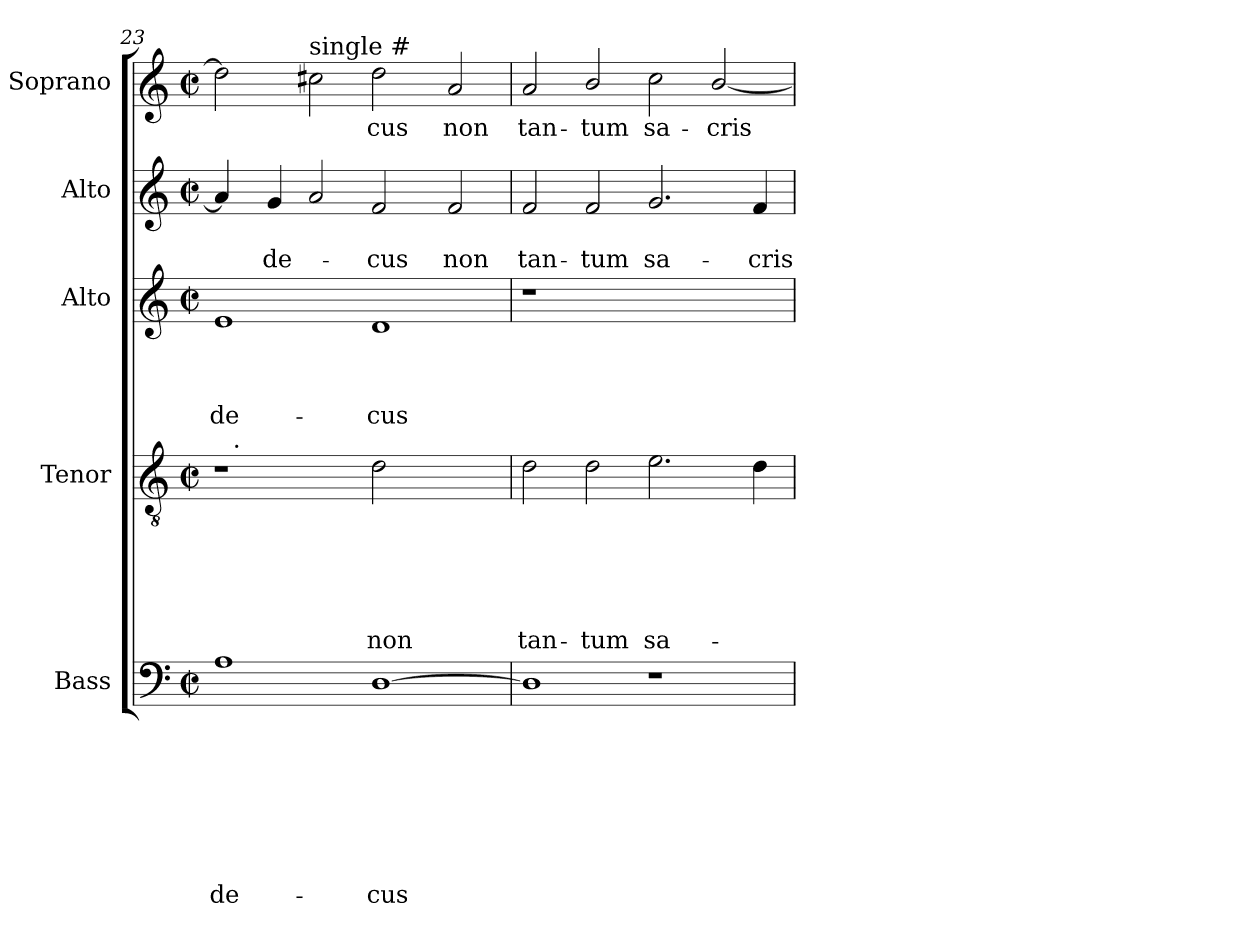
**kern	**text	**text	**text	**text	**text	**text	**text	**text	**kern	**text	**text	**text	**text	**text	**text	**kern	**text	**text	**text	**text	**kern	**text	**text	**kern	**text
*part5	*part5	*part5	*part5	*part5	*part5	*part5	*part5	*part5	*part4	*part4	*part4	*part4	*part4	*part4	*part4	*part3	*part3	*part3	*part3	*part3	*part2	*part2	*part2	*part1	*part1
*staff5	*staff5	*staff5	*staff5	*staff5	*staff5	*staff5	*staff5	*staff5	*staff4	*staff4	*staff4	*staff4	*staff4	*staff4	*staff4	*staff3	*staff3	*staff3	*staff3	*staff3	*staff2	*staff2	*staff2	*staff1	*staff1
*I"Bass	*	*	*	*	*	*	*	*	*I"Tenor	*	*	*	*	*	*	*I"Alto	*	*	*	*	*I"Alto	*	*	*I"Soprano	*
*I'B.	*	*	*	*	*	*	*	*	*I'T.	*	*	*	*	*	*	*I'A.	*	*	*	*	*I'A.	*	*	*I'S.	*
*clefF4	*	*	*	*	*	*	*	*	*clefGv2	*	*	*	*	*	*	*clefG2	*	*	*	*	*clefG2	*	*	*clefG2	*
*k[]	*	*	*	*	*	*	*	*	*k[]	*	*	*	*	*	*	*k[]	*	*	*	*	*k[]	*	*	*k[]	*
*C:	*	*	*	*	*	*	*	*	*C:	*	*	*	*	*	*	*C:	*	*	*	*	*C:	*	*	*C:	*
*M2/2	*	*	*	*	*	*	*	*	*M2/2	*	*	*	*	*	*	*M2/2	*	*	*	*	*M2/2	*	*	*M2/2	*
*met(c|)	*	*	*	*	*	*	*	*	*met(c|)	*	*	*	*	*	*	*met(c|)	*	*	*	*	*met(c|)	*	*	*met(c|)	*
=23	=23	=23	=23	=23	=23	=23	=23	=23	=23	=23	=23	=23	=23	=23	=23	=23	=23	=23	=23	=23	=23	=23	=23	=23	=23
!	!	!	!	!	!	!	!	!LO:LY:b	!	!	!	!	!	!	!	!	!	!	!	!LO:LY:b:rj	!	!	!	!	!
*	*	*	*	*	*	*	*	*	*^	*	*	*	*	*	*	*	*	*	*	*	*	*	*	*	*
1A	.	.	.	.	.	.	.	de-	1r	16ryy	.	.	.	.	.	.	1e	.	.	.	de-	4a/]	.	.	2dd\]	.
!	!	!	!	!	!	!	!	!	!	!LO:TX:a:t=.	!	!	!	!	!	!	!	!	!	!	!	!	!	!	!	!
.	.	.	.	.	.	.	.	.	.	1ryy	.	.	.	.	.	.	.	.	.	.	.	.	.	.	.	.
!	!	!	!	!	!	!	!	!	!	!	!	!	!	!	!	!	!	!	!	!	!	!	!	!LO:LY:b	!	!
.	.	.	.	.	.	.	.	.	.	.	.	.	.	.	.	.	.	.	.	.	.	4g/	.	de-	.	.
!	!	!	!	!	!	!	!	!	!	!	!	!	!	!	!	!	!	!	!	!	!	!	!	!	!LO:TX:a:t=single #	!
.	.	.	.	.	.	.	.	.	.	.	.	.	.	.	.	.	.	.	.	.	.	2a/	.	.	2cc#\	.
!	!	!	!	!	!	!	!	!LO:LY:b	!	!	!	!	!	!	!	!LO:LY:b:rj	!	!	!	!	!LO:LY:b:rj	!	!	!LO:LY:b	!	!LO:LY:b:rj
[<1D	.	.	.	.	.	.	.	-cus	2d\	.	.	.	.	.	.	non	1d	.	.	.	-cus	2f/	.	-cus	2dd\	-cus
.	.	.	.	.	.	.	.	.	.	2...ryy	.	.	.	.	.	.	.	.	.	.	.	.	.	.	.	.
!	!	!	!	!	!	!	!	!	!	!	!	!	!	!	!	!	!	!	!	!	!	!	!	!LO:LY:b	!	!LO:LY:b:rj
.	.	.	.	.	.	.	.	.	2ryy	.	.	.	.	.	.	.	.	.	.	.	.	2f/	.	non	2a/	non
=24	=24	=24	=24	=24	=24	=24	=24	=24	=24	=24	=24	=24	=24	=24	=24	=24	=24	=24	=24	=24	=24	=24	=24	=24	=24	=24
!	!	!	!	!	!	!	!	!	!	!	!	!	!	!	!	!LO:LY:b:rj	!	!	!	!	!	!	!	!LO:LY:b	!	!LO:LY:b:rj
*	*	*	*	*	*	*	*	*	*v	*v	*	*	*	*	*	*	*	*	*	*	*	*	*	*	*	*
1D]	.	.	.	.	.	.	.	.	2d\	.	.	.	.	.	tan-	1r	.	.	.	.	2f/	.	tan-	2a/	tan-
!	!	!	!	!	!	!	!	!	!	!	!	!	!	!	!LO:LY:b:rj	!	!	!	!	!	!	!	!LO:LY:b	!	!LO:LY:b:rj
.	.	.	.	.	.	.	.	.	2d\	.	.	.	.	.	-tum	.	.	.	.	.	2f/	.	-tum	2b/	-tum
!	!	!	!	!	!	!	!	!	!	!	!	!	!	!	!LO:LY:b:rj	!	!	!	!	!	!	!	!LO:LY:b	!	!LO:LY:b:rj
1r	.	.	.	.	.	.	.	.	2.e\	.	.	.	.	.	sa-	1ryy	.	.	.	.	2.g/	.	sa-	2cc\	sa-
!	!	!	!	!	!	!	!	!	!	!	!	!	!	!	!	!	!	!	!	!	!	!	!	!	!LO:LY:b:rj
.	.	.	.	.	.	.	.	.	.	.	.	.	.	.	.	.	.	.	.	.	.	.	.	[<2b/	-cris
!	!	!	!	!	!	!	!	!	!	!	!	!	!	!	!	!	!	!	!	!	!	!	!LO:LY:b	!	!
.	.	.	.	.	.	.	.	.	4d\	.	.	.	.	.	.	.	.	.	.	.	4f/	.	-cris	.	.
=	=	=	=	=	=	=	=	=	=	=	=	=	=	=	=	=	=	=	=	=	=	=	=	=	=
*-	*-	*-	*-	*-	*-	*-	*-	*-	*-	*-	*-	*-	*-	*-	*-	*-	*-	*-	*-	*-	*-	*-	*-	*-	*-
